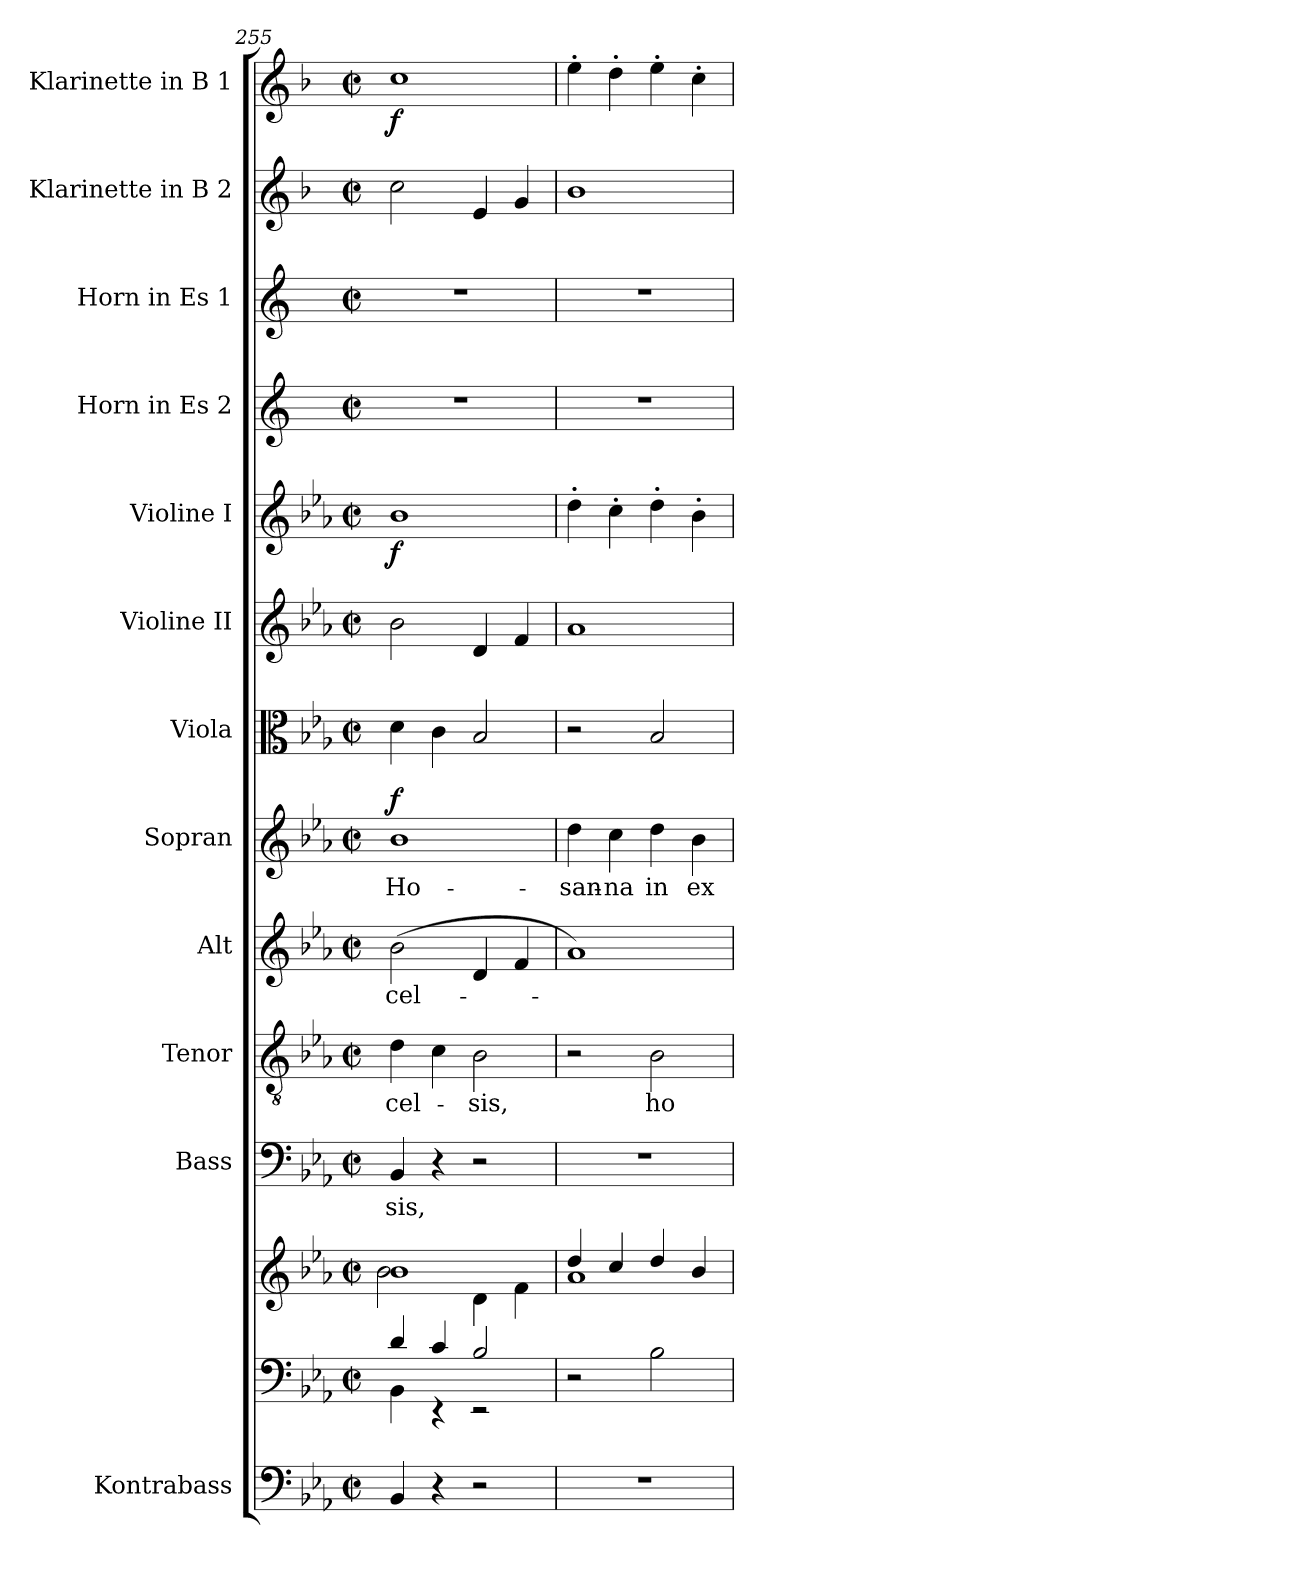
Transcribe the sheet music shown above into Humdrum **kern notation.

**kern	**kern	**kern	**kern	**text	**kern	**text	**kern	**text	**kern	**text	**dynam	**kern	**kern	**kern	**dynam	**kern	**kern	**kern	**kern	**dynam
*part13	*part12	*part12	*part11	*part11	*part10	*part10	*part9	*part9	*part8	*part8	*part8	*part7	*part6	*part5	*part5	*part4	*part3	*part2	*part1	*part1
*staff14	*staff13	*staff12	*staff11	*staff11	*staff10	*staff10	*staff9	*staff9	*staff8	*staff8	*staff8	*staff7	*staff6	*staff5	*staff5	*staff4	*staff3	*staff2	*staff1	*staff1
*I"Kontrabass	*	*	*I"Bass	*	*I"Tenor	*	*I"Alt	*	*I"Sopran	*	*	*I"Viola	*I"Violine II	*I"Violine I	*	*I"Horn in Es 2	*I"Horn in Es 1	*I"Klarinette in B 2	*I"Klarinette in B 1	*
*I'Kb.	*	*	*I'B	*	*I'T	*	*I'A	*	*I'S	*	*	*I'Vla.	*I'Vl. II	*I'Vl. I	*	*I'Hrn. 2	*I'Hrn. 1	*	*	*
*clefF4	*clefF4	*clefG2	*clefF4	*	*clefGv2	*	*clefG2	*	*clefG2	*	*	*clefC3	*clefG2	*clefG2	*	*clefG2	*clefG2	*clefG2	*clefG2	*
*ITrd7c12	*	*	*	*	*	*	*	*	*	*	*	*	*	*	*	*ITrd5c9	*ITrd5c9	*ITrd1c2	*ITrd1c2	*
*k[b-e-a-]	*k[b-e-a-]	*k[b-e-a-]	*k[b-e-a-]	*	*k[b-e-a-]	*	*k[b-e-a-]	*	*k[b-e-a-]	*	*	*k[b-e-a-]	*k[b-e-a-]	*k[b-e-a-]	*	*k[b-e-a-]	*k[b-e-a-]	*k[b-e-a-]	*k[b-e-a-]	*
*E-:	*E-:	*E-:	*E-:	*	*E-:	*	*E-:	*	*E-:	*	*	*E-:	*E-:	*E-:	*	*E-:	*E-:	*E-:	*E-:	*
*M2/2	*M2/2	*M2/2	*M2/2	*	*M2/2	*	*M2/2	*	*M2/2	*	*	*M2/2	*M2/2	*M2/2	*	*M2/2	*M2/2	*M2/2	*M2/2	*
*met(c|)	*met(c|)	*met(c|)	*met(c|)	*	*met(c|)	*	*met(c|)	*	*met(c|)	*	*	*met(c|)	*met(c|)	*met(c|)	*	*met(c|)	*met(c|)	*met(c|)	*met(c|)	*
=255	=255	=255	=255	=255	=255	=255	=255	=255	=255	=255	=255	=255	=255	=255	=255	=255	=255	=255	=255	=255
*	*^	*^	*	*	*	*	*	*	*	*	*	*	*	*	*	*	*	*	*	*
!	!	!	!	!	!	!LO:LY:b	!	!LO:LY:b	!	!LO:LY:b	!	!LO:LY:b	!LO:DY:a	!	!	!	!LO:DY:b	!	!	!	!	!LO:DY:b
4BBB-/	4d/	4BB-\	1b-	2b-\	4BB-/	-sis,	4d\	-cel-	(>2b-\	-cel-	1b-	Ho-	f	4d\	2b-\	1b-	f	1r	1r	2b-\	1b-	f
4r	4c/	4rEE	.	.	4r	.	4c\	.	.	.	.	.	.	4c\	.	.	.	.	.	.	.	.
!	!	!	!	!	!	!	!	!LO:LY:b	!	!	!	!	!	!	!	!	!	!	!	!	!	!
2r	2B-/	2rEE	.	4d\	2r	.	2B-\	-sis,	4d/	.	.	.	.	2B-/	4d/	.	.	.	.	4d/	.	.
.	.	.	.	4f\	.	.	.	.	4f/	.	.	.	.	.	4f/	.	.	.	.	4f/	.	.
*	*v	*v	*	*	*	*	*	*	*	*	*	*	*	*	*	*	*	*	*	*	*	*
=256	=256	=256	=256	=256	=256	=256	=256	=256	=256	=256	=256	=256	=256	=256	=256	=256	=256	=256	=256	=256	=256
!	!	!	!	!	!	!	!	!	!	!	!LO:LY:b	!	!	!	!	!	!	!	!	!	!
1r	2r	4dd/	1a-	1r	.	2r	.	1a-)	.	4dd\	-san-	.	2r	1a-	4dd'>\	.	1r	1r	1a-	4dd'>\	.
!	!	!	!	!	!	!	!	!	!	!	!LO:LY:b	!	!	!	!	!	!	!	!	!	!
.	.	4cc/	.	.	.	.	.	.	.	4cc\	-na	.	.	.	4cc'>\	.	.	.	.	4cc'>\	.
!	!	!	!	!	!	!	!LO:LY:b	!	!	!	!LO:LY:b	!	!	!	!	!	!	!	!	!	!
.	2B-\	4dd/	.	.	.	2B-\	ho-	.	.	4dd\	in	.	2B-/	.	4dd'>\	.	.	.	.	4dd'>\	.
!	!	!	!	!	!	!	!	!	!	!	!LO:LY:b	!	!	!	!	!	!	!	!	!	!
.	.	4b-/	.	.	.	.	.	.	.	4b-\	ex-	.	.	.	4b-'>\	.	.	.	.	4b-'>\	.
*	*	*v	*v	*	*	*	*	*	*	*	*	*	*	*	*	*	*	*	*	*	*
=	=	=	=	=	=	=	=	=	=	=	=	=	=	=	=	=	=	=	=	=
*-	*-	*-	*-	*-	*-	*-	*-	*-	*-	*-	*-	*-	*-	*-	*-	*-	*-	*-	*-	*-
